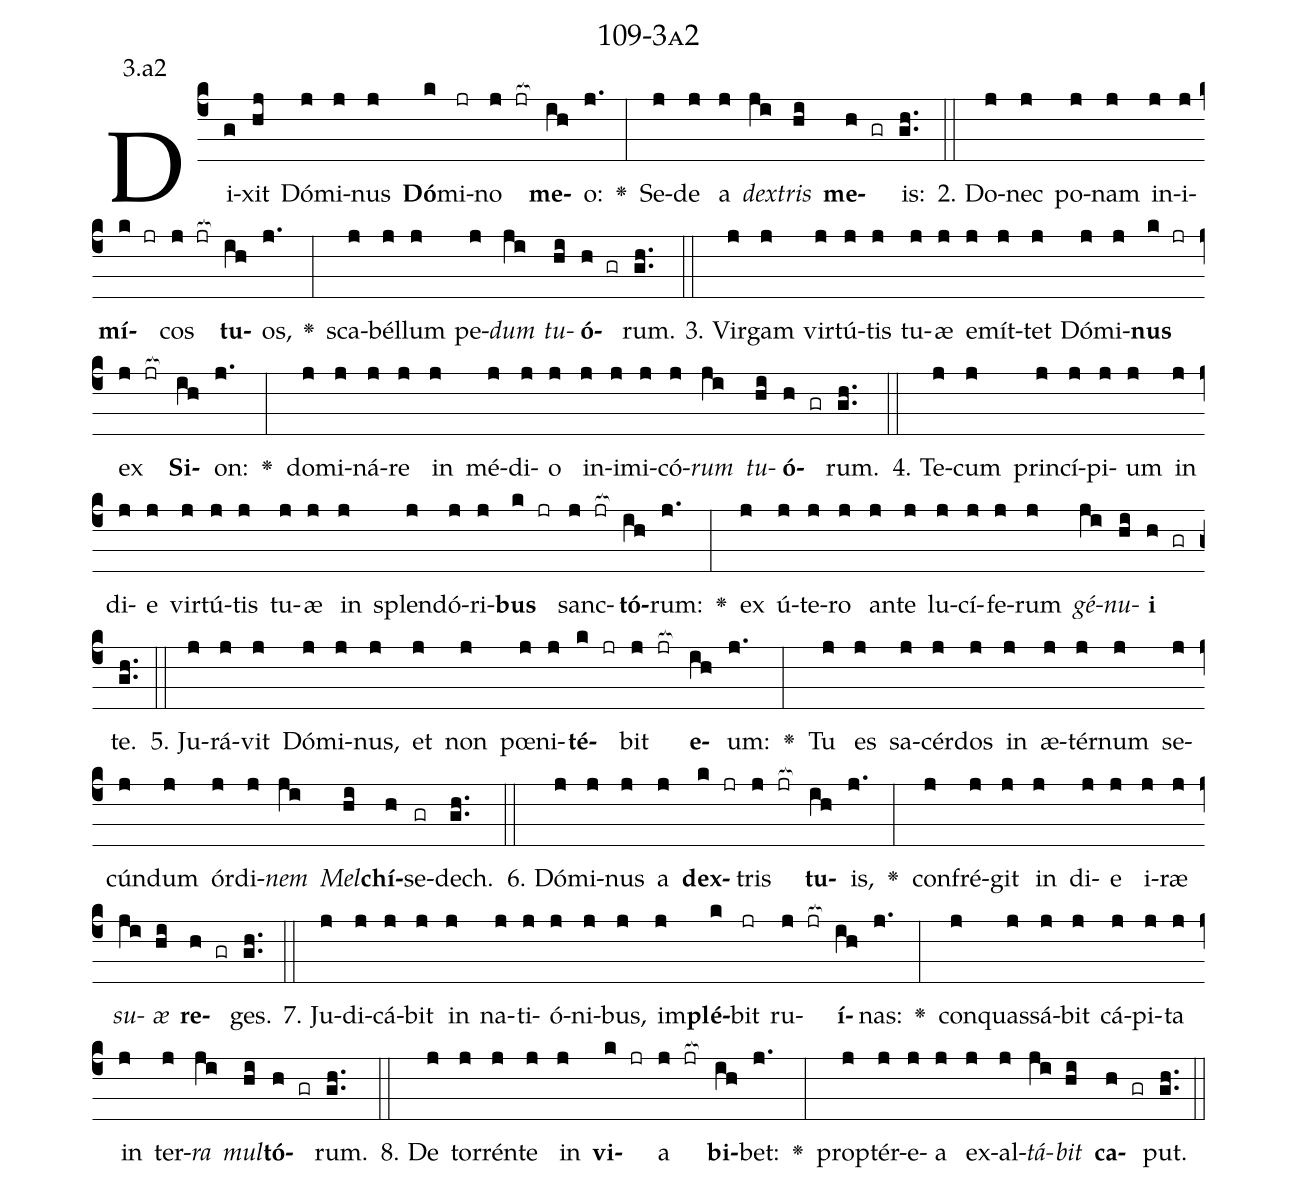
name: 109-3a2;
annotation: 3.a2;
%%
(c4)Di(g)xit(hj) Dó(j)mi(j)nus(j) <b>Dó</b>(k)mi(jr)no(j jr[ocb:1{]) <b>me</b>(ih[ocb:0}])o:(j.) <v>\greheightstar</v>(:) Se(j)de(j) a(j) <i>dex</i>(ji)<i>tris</i>(hi) <b>me</b>(h gr)is:(gh..) (::)
2. Do(j)nec(j) po(j)nam(j) in(j)i(j)<b>mí</b>(k jr)cos(j jr[ocb:1{]) <b>tu</b>(ih[ocb:0}])os,(j.) <v>\greheightstar</v>(:) sca(j)bél(j)lum(j) pe(j)<i>dum</i>(ji) <i>tu</i>(hi)<b>ó</b>(h gr)rum.(gh..) (::)
3. Vir(j)gam(j) vir(j)tú(j)tis(j) tu(j)æ(j) e(j)mít(j)tet(j) Dó(j)mi(j)<b>nus</b>(k jr) ex(j jr[ocb:1{]) <b>Si</b>(ih[ocb:0}])on:(j.) <v>\greheightstar</v>(:) do(j)mi(j)ná(j)re(j) in(j) mé(j)di(j)o(j) in(j)i(j)mi(j)có(j)<i>rum</i>(ji) <i>tu</i>(hi)<b>ó</b>(h gr)rum.(gh..) (::)
4. Te(j)cum(j) prin(j)cí(j)pi(j)um(j) in(j) di(j)e(j) vir(j)tú(j)tis(j) tu(j)æ(j) in(j) splen(j)dó(j)ri(j)<b>bus</b>(k jr) sanc(j jr[ocb:1{])<b>tó</b>(ih[ocb:0}])rum:(j.) <v>\greheightstar</v>(:) ex(j) ú(j)te(j)ro(j) an(j)te(j) lu(j)cí(j)fe(j)rum(j) <i>gé</i>(ji)<i>nu</i>(hi)<b>i</b>(h gr) te.(gh..) (::)
5. Ju(j)rá(j)vit(j) Dó(j)mi(j)nus,(j) et(j) non(j) pœ(j)ni(j)<b>té</b>(k jr)bit(j jr[ocb:1{]) <b>e</b>(ih[ocb:0}])um:(j.) <v>\greheightstar</v>(:) Tu(j) es(j) sa(j)cér(j)dos(j) in(j) æ(j)tér(j)num(j) se(j)cún(j)dum(j) ór(j)di(j)<i>nem</i>(ji) <i>Mel</i>(hi)<b>chí</b>(h)se(gr)dech.(gh..) (::)
6. Dó(j)mi(j)nus(j) a(j) <b>dex</b>(k jr)tris(j jr[ocb:1{]) <b>tu</b>(ih[ocb:0}])is,(j.) <v>\greheightstar</v>(:) con(j)fré(j)git(j) in(j) di(j)e(j) i(j)ræ(j) <i>su</i>(ji)<i>æ</i>(hi) <b>re</b>(h gr)ges.(gh..) (::)
7. Ju(j)di(j)cá(j)bit(j) in(j) na(j)ti(j)ó(j)ni(j)bus,(j) im(j)<b>plé</b>(k)bit(jr) ru(j jr[ocb:1{])<b>í</b>(ih[ocb:0}])nas:(j.) <v>\greheightstar</v>(:) con(j)quas(j)sá(j)bit(j) cá(j)pi(j)ta(j) in(j) ter(j)<i>ra</i>(ji) <i>mul</i>(hi)<b>tó</b>(h gr)rum.(gh..) (::)
8. De(j) tor(j)rén(j)te(j) in(j) <b>vi</b>(k jr)a(j jr[ocb:1{]) <b>bi</b>(ih[ocb:0}])bet:(j.) <v>\greheightstar</v>(:) prop(j)tér(j)e(j)a(j) ex(j)al(j)<i>tá</i>(ji)<i>bit</i>(hi) <b>ca</b>(h gr)put.(gh..) (::)
